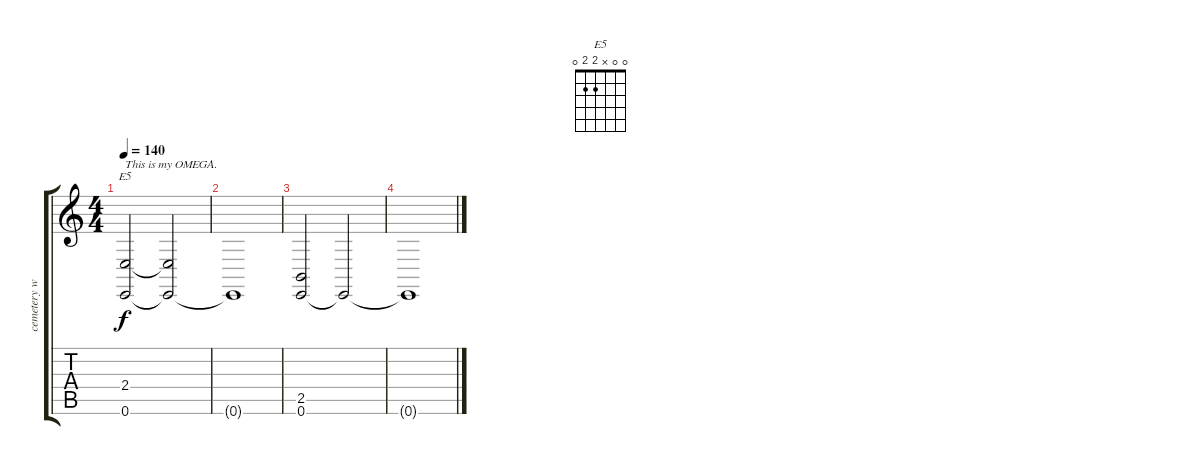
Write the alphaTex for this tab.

\track ("cemetery winds" "cemetery w") {instrument pad4choir}
\staff {score tabs}
\tuning (E4 B3 G3 D3 A2 E2) {hide}
\chord ("E5" 0 0 x 2 2 0)
\ts (4 4)
\tempo 140
\clef g2
\ks c
(2.4 0.6).2{ch "E5" txt "This is my OMEGA." dy f} (2.4{t} 0.6{t}).2 |
0.6{t}.1 |
(2.5 0.6).2 0.6{t}.2 |
0.6{t}.1
